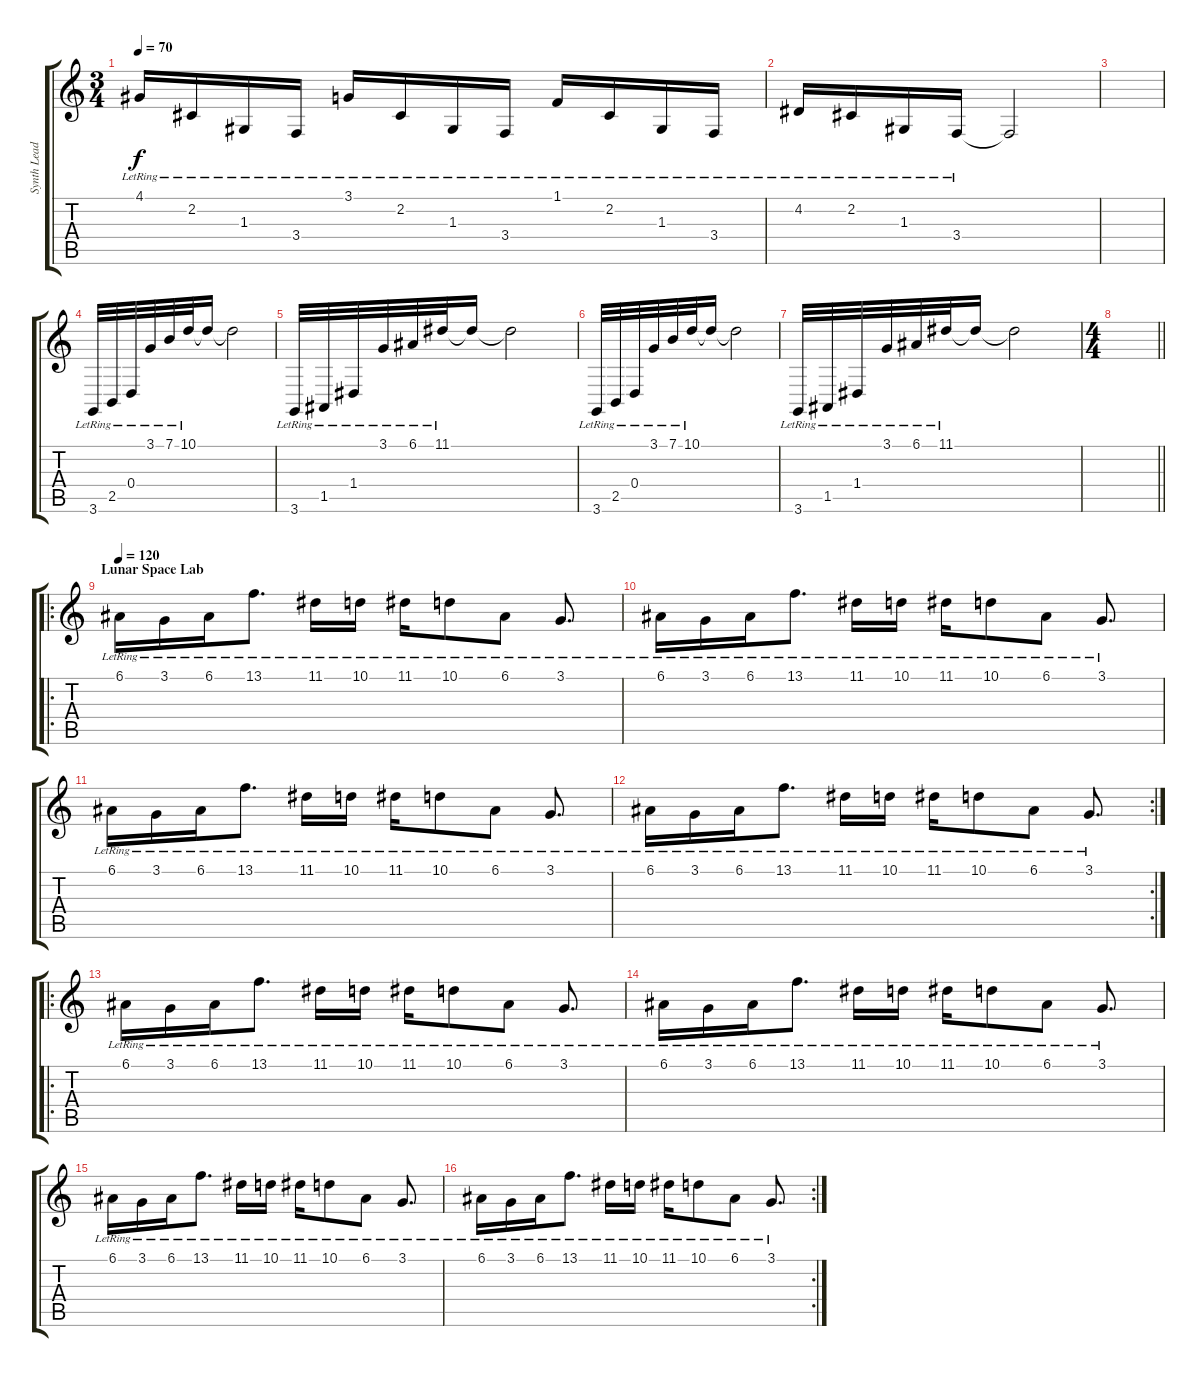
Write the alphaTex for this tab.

\track ("Synth Lead" "Synth Lead") {instrument lead2sawtooth}
\staff {score tabs}
\tuning (E4 B3 G3 D3 A2 E2) {hide}
\ts (3 4)
\tempo 70
\clef g2
\ks c
4.1{lr}.16{dy f} 2.2{lr}.16 1.3{lr}.16 3.4{lr}.16 3.1{lr}.16 2.2{lr}.16 1.3{lr}.16 3.4{lr}.16 1.1{lr}.16 2.2{lr}.16 1.3{lr}.16 3.4{lr}.16 |
4.2{lr}.16 2.2{lr}.16 1.3{lr}.16 3.4{lr}.16 3.4{t}.2 |
|
3.6{lr}.32 2.5{lr}.32 0.4{lr}.32 3.1{lr}.32 7.1{lr}.32 10.1{lr}.32 10.1{t}.16 10.1{t}.2 |
3.6{lr}.32 1.5{lr}.32 1.4{lr}.32 3.1{lr}.32 6.1{lr}.32 11.1{lr}.32 11.1{t}.16 11.1{t}.2 |
3.6{lr}.32 2.5{lr}.32 0.4{lr}.32 3.1{lr}.32 7.1{lr}.32 10.1{lr}.32 10.1{t}.16 10.1{t}.2 |
3.6{lr}.32 1.5{lr}.32 1.4{lr}.32 3.1{lr}.32 6.1{lr}.32 11.1{lr}.32 11.1{t}.16 11.1{t}.2 |
\ts (4 4)
\barLineRight lightlight
|
\ro
\section ("" "Lunar Space Lab")
\tempo 120
6.1{lr}.16{instrument lead1square} 3.1{lr}.16 6.1{lr}.16 13.1{lr}.8{d} 11.1{lr}.16 10.1{lr}.16 11.1{lr}.16 10.1{lr}.8 6.1{lr}.8 3.1{lr}.8{d} |
6.1{lr}.16{instrument lead1square} 3.1{lr}.16 6.1{lr}.16 13.1{lr}.8{d} 11.1{lr}.16 10.1{lr}.16 11.1{lr}.16 10.1{lr}.8 6.1{lr}.8 3.1{lr}.8{d} |
6.1{lr}.16{instrument lead1square} 3.1{lr}.16 6.1{lr}.16 13.1{lr}.8{d} 11.1{lr}.16 10.1{lr}.16 11.1{lr}.16 10.1{lr}.8 6.1{lr}.8 3.1{lr}.8{d} |
\rc 2
6.1{lr}.16{instrument lead1square} 3.1{lr}.16 6.1{lr}.16 13.1{lr}.8{d} 11.1{lr}.16 10.1{lr}.16 11.1{lr}.16 10.1{lr}.8 6.1{lr}.8 3.1{lr}.8{d} |
\ro
6.1{lr}.16{instrument lead1square} 3.1{lr}.16 6.1{lr}.16 13.1{lr}.8{d} 11.1{lr}.16 10.1{lr}.16 11.1{lr}.16 10.1{lr}.8 6.1{lr}.8 3.1{lr}.8{d} |
6.1{lr}.16{instrument lead1square} 3.1{lr}.16 6.1{lr}.16 13.1{lr}.8{d} 11.1{lr}.16 10.1{lr}.16 11.1{lr}.16 10.1{lr}.8 6.1{lr}.8 3.1{lr}.8{d} |
6.1{lr}.16{instrument lead1square} 3.1{lr}.16 6.1{lr}.16 13.1{lr}.8{d} 11.1{lr}.16 10.1{lr}.16 11.1{lr}.16 10.1{lr}.8 6.1{lr}.8 3.1{lr}.8{d} |
\rc 2
6.1{lr}.16{instrument lead1square} 3.1{lr}.16 6.1{lr}.16 13.1{lr}.8{d} 11.1{lr}.16 10.1{lr}.16 11.1{lr}.16 10.1{lr}.8 6.1{lr}.8 3.1{lr}.8{d}
